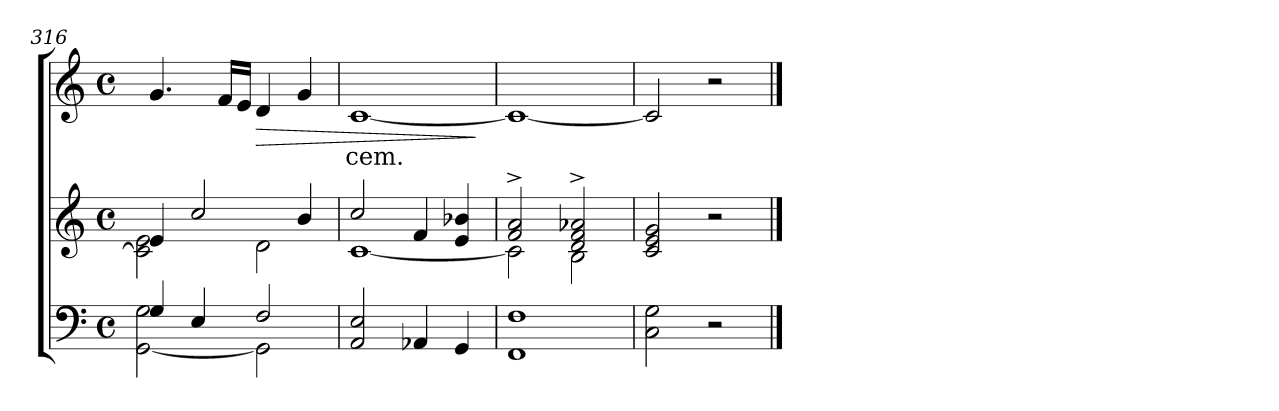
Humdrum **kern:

**kern	**kern	**kern	**text	**dynam
*part2	*part2	*part1	*part1	*part1
*staff3	*staff2	*staff1	*staff1	*staff1
*clefF4	*clefG2	*clefG2	*	*
*k[]	*k[]	*k[]	*	*
*C:	*C:	*C:	*	*
*M4/4	*M4/4	*M4/4	*	*
*met(c)	*met(c)	*met(c)	*	*
=316	=316	=316	=316	=316
*^	*^	*	*	*
4G/	[<2GG\ 2G\	4e/	2c\] 2e\	4.g/	.	.
4E/	.	2cc/	.	.	.	.
.	.	.	.	16f/LL	.	.
.	.	.	.	16e/JJ	.	.
!	!	!	!	!	!	!LO:HP:b
2F/	2GG\]	.	2d\	4d/	.	>
.	.	4b/	.	4g/	.	.
*v	*v	*	*	*	*	*
=317	=317	=317	=317	=317	=317
!	!	!	!	!LO:LY:b	!
2AA/ 2E/	2cc/	[<1c	[1c	-cem.	.
4AA-X/	4f/	.	.	.	.
4GG/	4e/ 4b-X/	.	.	.	.
*	*v	*v	*	*	*
.	.	.	.	]
=318	=318	=318	=318	=318
*	*^	*	*	*
1FF 1F	2f/^> 2a/^>	2c\]	1c_	.	.
.	2d/^> 2f/^> 2a-X/^>	2B\	.	.	.
*	*v	*v	*	*	*
=319	=319	=319	=319	=319
2C\ 2G\	2c/ 2e/ 2g/	2c/]	.	.
2r	2r	2r	.	.
==	==	==	==	==
*-	*-	*-	*-	*-
